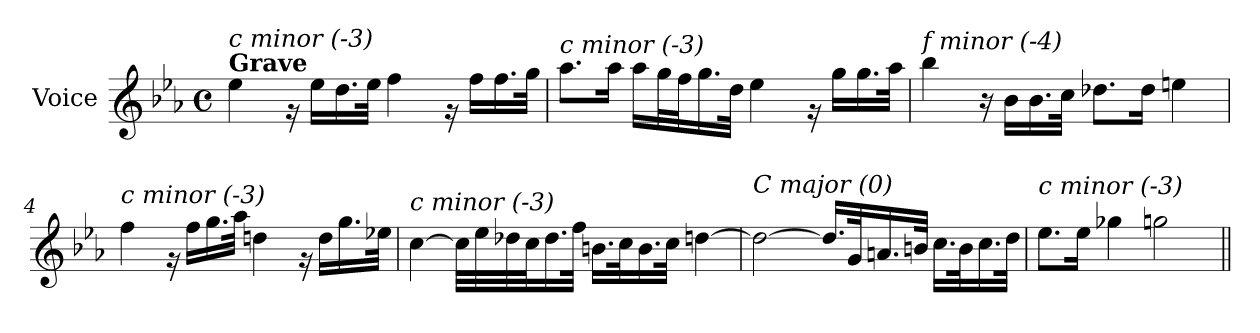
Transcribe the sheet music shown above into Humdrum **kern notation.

**kern
*part1
*staff1
*I"Voice
*I'V
*clefG2
*k[b-e-a-]
*M4/4
*met(c)
*MM40
=1
!LO:TX:a:B:t=Grave
!LO:TX:i:t=c minor (-3)
4ee-\
16rg
16ee-\LL
16.dd\
32ee-\JJk
4ff\
16rg
16ff\LL
16.ff\
32gg\JJk
=2
!LO:TX:i:t=c minor (-3)
8.aa-\L
16aa-\Jk
16aa-\LL
32gg\L
32ff\J
16.gg\
32dd\JJk
4ee-\
16rg
16gg\LL
16.gg\
32aa-\JJk
!!LO:LB:g=z
=3
!LO:TX:i:t=f minor (-4)
4bb-\
16r
16b-\LL
16.b-\
32cc\JJk
8.dd-X\L
16dd-\Jk
4een\
=4
!LO:TX:i:t=c minor (-3)
4ff\
16rg
16ff\LL
16.gg\
32aa-\JJk
4ddn\
16rg
16dd\LL
16.gg\
32ee-X\JJk
!!LO:LB:g=z
=5
!LO:TX:i:t=c minor (-3)
[4cc\
32cc\LLL]
32ee-\
32dd-X\
32cc\J
16.dd-\
32ff\JJk
16.bn\LL
32cc\K
16.b\
32cc\JJk
[4ddn\
=6
!LO:TX:i:t=C major (0)
2dd\_
16.dd/LL]
32g/K
16.an/
32bn/JJk
16.cc\LL
32b\K
16.cc\
32dd\JJk
=7
!LO:TX:i:t=c minor (-3)
8.ee-\L
16ee-\Jk
4gg-Xi\
2gg\
=||
*-
